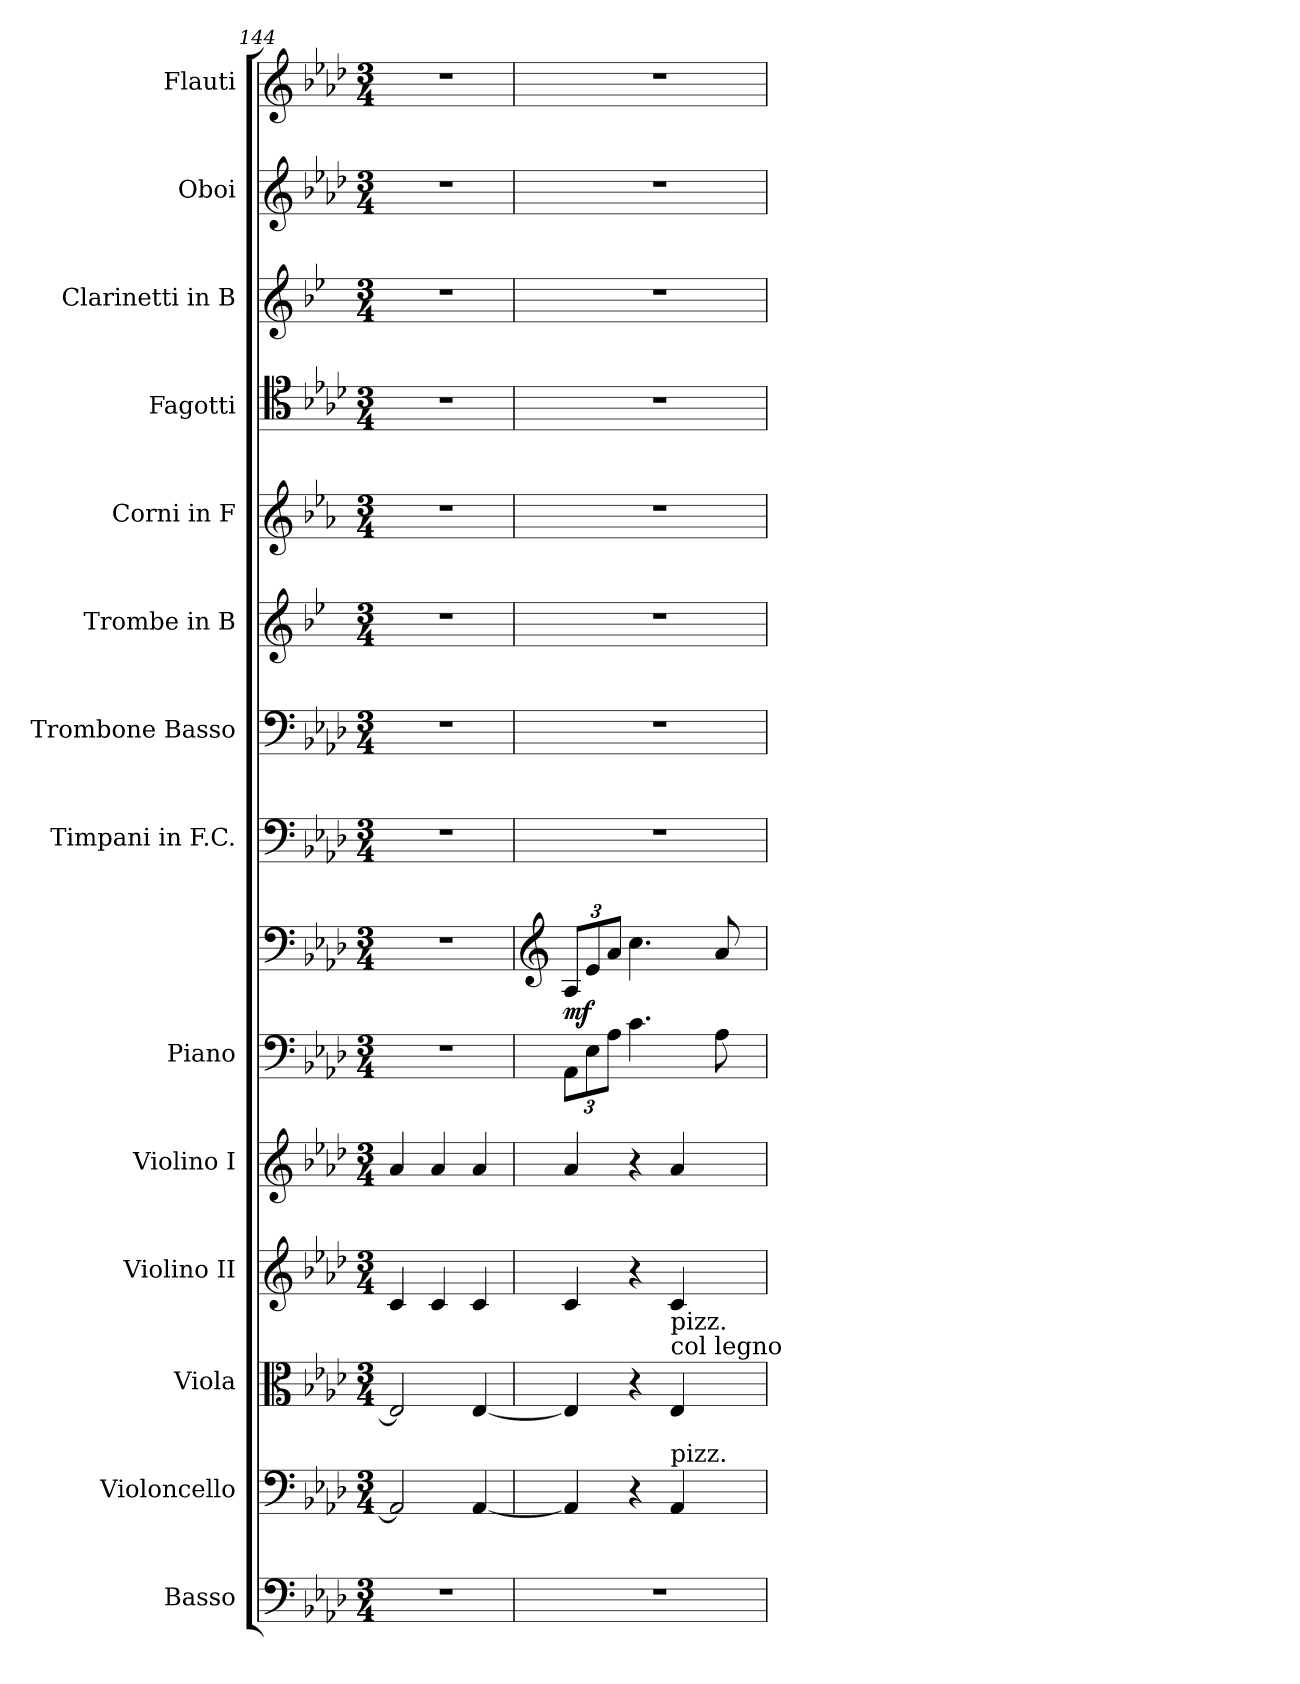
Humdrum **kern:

**kern	**kern	**kern	**kern	**kern	**kern	**kern	**dynam	**kern	**kern	**kern	**kern	**kern	**kern	**kern	**kern
*part14	*part13	*part12	*part11	*part10	*part9	*part9	*part9	*part8	*part7	*part6	*part5	*part4	*part3	*part2	*part1
*staff15	*staff14	*staff13	*staff12	*staff11	*staff10	*staff9	*staff9/10	*staff8	*staff7	*staff6	*staff5	*staff4	*staff3	*staff2	*staff1
*I"Basso	*I"Violoncello	*I"Viola	*I"Violino II	*I"Violino I	*I"Piano	*	*	*I"Timpani in F.C.	*I"Trombone Basso	*I"Trombe in B	*I"Corni in F	*I"Fagotti	*I"Clarinetti in B	*I"Oboi	*I"Flauti
*	*	*	*	*	*I'Pno.	*	*	*I'Timp.	*	*	*	*	*	*I'Ob.	*I'Fl.
*clefF4	*clefF4	*clefC3	*clefG2	*clefG2	*clefF4	*clefF4	*	*clefF4	*clefF4	*clefG2	*clefG2	*clefC4	*clefG2	*clefG2	*clefG2
*ITrd7c12	*	*	*	*	*	*	*	*	*	*ITrd1c2	*ITrd4c7	*	*ITrd1c2	*	*
*k[b-e-a-d-]	*k[b-e-a-d-]	*k[b-e-a-d-]	*k[b-e-a-d-]	*k[b-e-a-d-]	*k[b-e-a-d-]	*k[b-e-a-d-]	*	*k[b-e-a-d-]	*k[b-e-a-d-]	*k[b-e-a-d-]	*k[b-e-a-d-]	*k[b-e-a-d-]	*k[b-e-a-d-]	*k[b-e-a-d-]	*k[b-e-a-d-]
*M3/4	*M3/4	*M3/4	*M3/4	*M3/4	*M3/4	*M3/4	*	*M3/4	*M3/4	*M3/4	*M3/4	*M3/4	*M3/4	*M3/4	*M3/4
=144	=144	=144	=144	=144	=144	=144	=144	=144	=144	=144	=144	=144	=144	=144	=144
2.r	2AA-/]	2E-/]	4c/	4a-/	2.r	2.r	.	2.r	2.r	2.r	2.r	2.r	2.r	2.r	2.r
.	.	.	4c/	4a-/	.	.	.	.	.	.	.	.	.	.	.
.	[4AA-/	[4E-/	4c/	4a-/	.	.	.	.	.	.	.	.	.	.	.
=145	=145	=145	=145	=145	=145	=145	=145	=145	=145	=145	=145	=145	=145	=145	=145
*	*	*	*	*	*	*clefG2	*	*	*	*	*	*	*	*	*
*	*	*	*	*	*Xbrackettup	*Xbrackettup	*	*	*	*	*	*	*	*	*
!	!	!	!	!	!	!	!LO:DY:b	!	!	!	!	!	!	!	!
2.r	4AA-/]	4E-/]	4c/	4a-/	12AA-\L	12A-/L	mf	2.r	2.r	2.r	2.r	2.r	2.r	2.r	2.r
.	.	.	.	.	12E-\	12e-/	.	.	.	.	.	.	.	.	.
.	.	.	.	.	12A-\J	12a-/J	.	.	.	.	.	.	.	.	.
.	4r	4r	4r	4r	4.c\	4.cc\	.	.	.	.	.	.	.	.	.
!	!	!LO:TX:a:t=col legno	!	!	!	!	!	!	!	!	!	!	!	!	!
!	!	!LO:TX:a:t=pizz.	!	!	!	!	!	!	!	!	!	!	!	!	!
!	!LO:TX:a:t=pizz.	!	!	!	!	!	!	!	!	!	!	!	!	!	!
.	4AA-/	4E-/	4c/	4a-/	.	.	.	.	.	.	.	.	.	.	.
.	.	.	.	.	8A-\	8a-/	.	.	.	.	.	.	.	.	.
=	=	=	=	=	=	=	=	=	=	=	=	=	=	=	=
*-	*-	*-	*-	*-	*-	*-	*-	*-	*-	*-	*-	*-	*-	*-	*-
